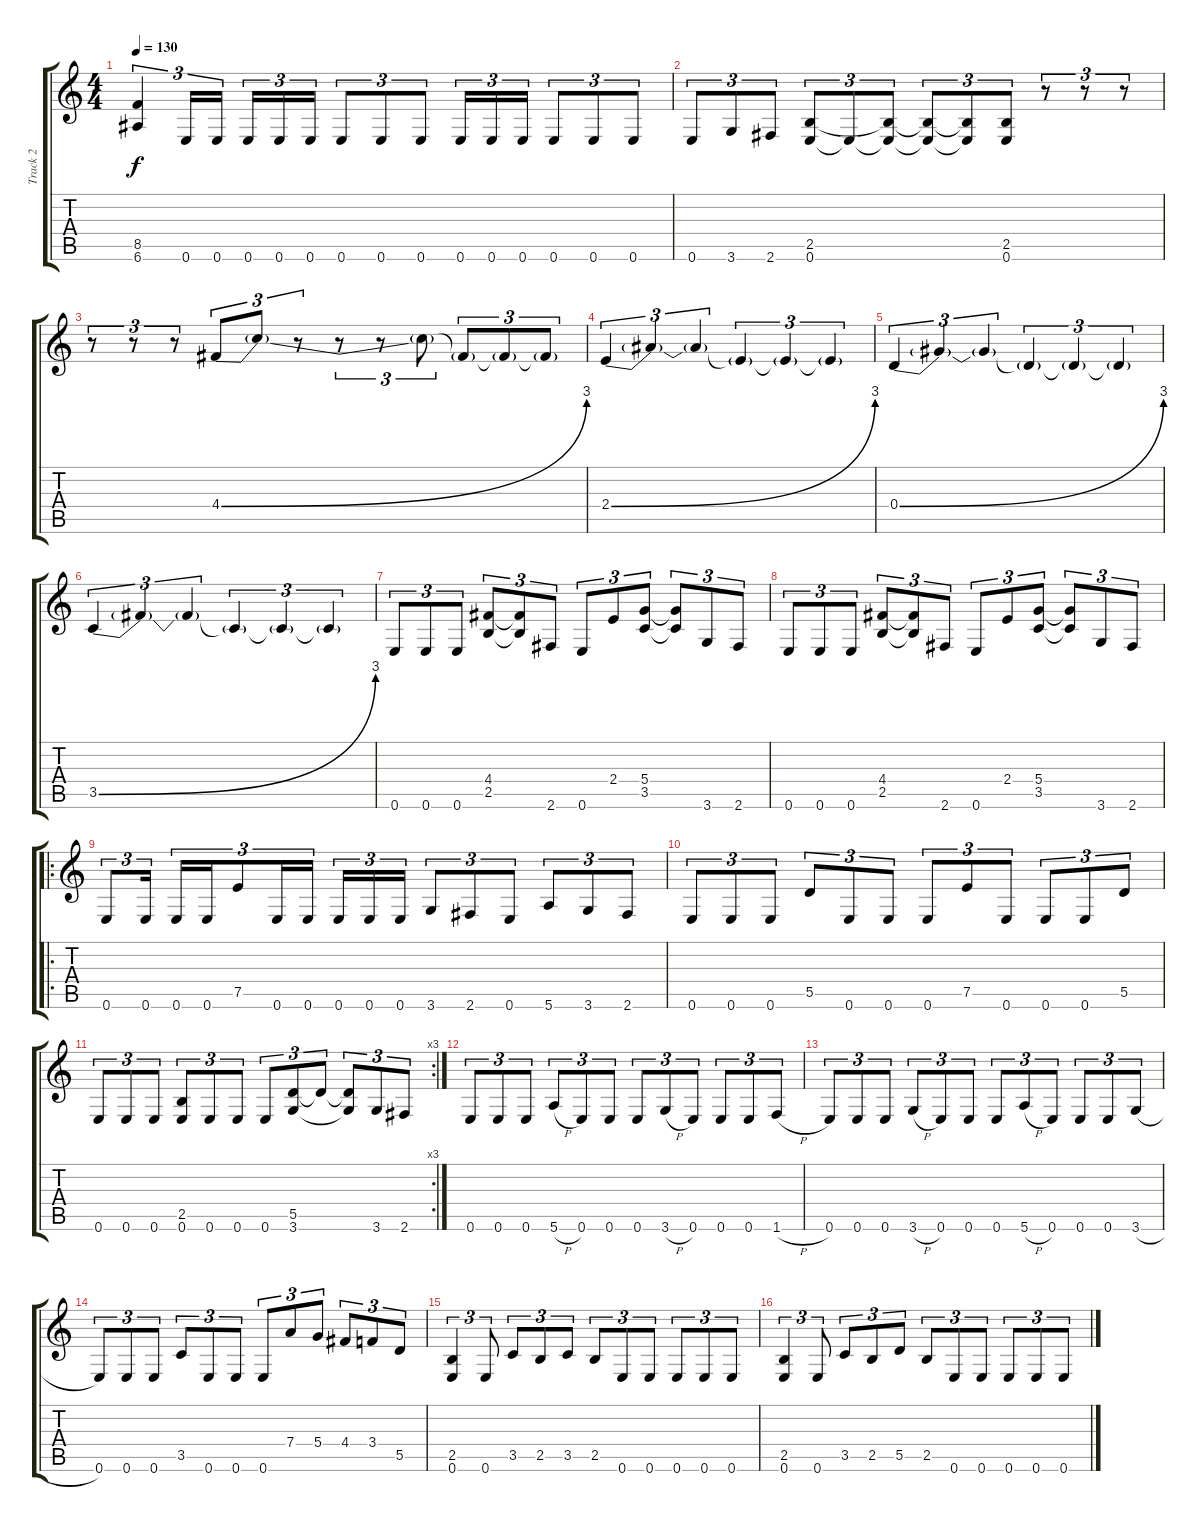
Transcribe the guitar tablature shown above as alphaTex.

\track ("Track 2" "Track 2") {instrument overdrivenguitar}
\staff {score tabs}
\tuning (E4 B3 G3 D3 A2 E2) {hide}
\ts (4 4)
\tempo 130
\clef g2
\ks c
(8.5 6.6).4{tu (3 2) dy f} 0.6.16{tu (3 2)} 0.6.16{tu (3 2)} 0.6.16{tu (3 2)} 0.6.16{tu (3 2)} 0.6.16{tu (3 2)} 0.6.8{tu (3 2)} 0.6.8{tu (3 2)} 0.6.8{tu (3 2)} 0.6.16{tu (3 2)} 0.6.16{tu (3 2)} 0.6.16{tu (3 2)} 0.6.8{tu (3 2)} 0.6.8{tu (3 2)} 0.6.8{tu (3 2)} |
0.6.8{tu (3 2)} 3.6.8{tu (3 2)} 2.6.8{tu (3 2)} (2.5 0.6).8{tu (3 2)} 0.6{t}.8{tu (3 2)} (2.5{t} 0.6{t}).8{tu (3 2)} (2.5{t} 0.6{t}).8{tu (3 2)} (2.5{t} 0.6{t}).8{tu (3 2)} (2.5 0.6).8{tu (3 2)} r.8{tu (3 2)} r.8{tu (3 2)} r.8{tu (3 2)} |
r.8{tu (3 2)} r.8{tu (3 2)} r.8{tu (3 2)} 4.4{be (bend 0 0 60 12)}.8{tu (3 2)} 4.4{t}.8{tu (3 2)} r.8{tu (3 2)} r.8{tu (3 2)} r.8{tu (3 2)} 4.4{t}.8{tu (3 2)} 4.4{t}.8{tu (3 2)} 4.4{t}.8{tu (3 2)} 4.4{t}.8{tu (3 2)} |
2.4{be (bend 0 0 60 12)}.4{tu (3 2)} 2.4{t}.4{tu (3 2)} 2.4{t}.4{tu (3 2)} 2.4{t}.4{tu (3 2)} 2.4{t}.4{tu (3 2)} 2.4{t}.4{tu (3 2)} |
0.4{be (bend 0 0 60 12)}.4{tu (3 2)} 0.4{t}.4{tu (3 2)} 0.4{t}.4{tu (3 2)} 0.4{t}.4{tu (3 2)} 0.4{t}.4{tu (3 2)} 0.4{t}.4{tu (3 2)} |
3.5{be (bend 0 0 60 12)}.4{tu (3 2)} 3.5{t}.4{tu (3 2)} 3.5{t}.4{tu (3 2)} 3.5{t}.4{tu (3 2)} 3.5{t}.4{tu (3 2)} 3.5{t}.4{tu (3 2)} |
0.6.8{tu (3 2)} 0.6.8{tu (3 2)} 0.6.8{tu (3 2)} (4.4 2.5).8{tu (3 2)} (4.4{t} 2.5{t}).8{tu (3 2)} 2.6.8{tu (3 2)} 0.6.8{tu (3 2)} 2.4.8{tu (3 2)} (5.4 3.5).8{tu (3 2)} (5.4{t} 3.5{t}).8{tu (3 2)} 3.6.8{tu (3 2)} 2.6.8{tu (3 2)} |
0.6.8{tu (3 2)} 0.6.8{tu (3 2)} 0.6.8{tu (3 2)} (4.4 2.5).8{tu (3 2)} (4.4{t} 2.5{t}).8{tu (3 2)} 2.6.8{tu (3 2)} 0.6.8{tu (3 2)} 2.4.8{tu (3 2)} (5.4 3.5).8{tu (3 2)} (5.4{t} 3.5{t}).8{tu (3 2)} 3.6.8{tu (3 2)} 2.6.8{tu (3 2)} |
\ro
0.6.8{tu (3 2) volume 14} 0.6.16{tu (3 2)} 0.6.16{tu (3 2)} 0.6.16{tu (3 2)} 7.5.8{tu (3 2)} 0.6.16{tu (3 2)} 0.6.16{tu (3 2)} 0.6.16{tu (3 2)} 0.6.16{tu (3 2)} 0.6.16{tu (3 2)} 3.6.8{tu (3 2)} 2.6.8{tu (3 2)} 0.6.8{tu (3 2)} 5.6.8{tu (3 2)} 3.6.8{tu (3 2)} 2.6.8{tu (3 2)} |
0.6.8{tu (3 2)} 0.6.8{tu (3 2)} 0.6.8{tu (3 2)} 5.5.8{tu (3 2)} 0.6.8{tu (3 2)} 0.6.8{tu (3 2)} 0.6.8{tu (3 2)} 7.5.8{tu (3 2)} 0.6.8{tu (3 2)} 0.6.8{tu (3 2)} 0.6.8{tu (3 2)} 5.5.8{tu (3 2)} |
\rc 3
0.6.8{tu (3 2)} 0.6.8{tu (3 2)} 0.6.8{tu (3 2)} (2.5 0.6).8{tu (3 2)} 0.6.8{tu (3 2)} 0.6.8{tu (3 2)} 0.6.8{tu (3 2)} (5.5 3.6).8{tu (3 2)} 5.5{t}.8{tu (3 2)} (5.5{t} 3.6{t}).8{tu (3 2)} 3.6.8{tu (3 2)} 2.6.8{tu (3 2)} |
0.6.8{tu (3 2)} 0.6.8{tu (3 2)} 0.6.8{tu (3 2)} 5.6{h}.8{tu (3 2)} 0.6.8{tu (3 2)} 0.6.8{tu (3 2)} 0.6.8{tu (3 2)} 3.6{h}.8{tu (3 2)} 0.6.8{tu (3 2)} 0.6.8{tu (3 2)} 0.6.8{tu (3 2)} 1.6{h}.8{tu (3 2)} |
0.6.8{tu (3 2)} 0.6.8{tu (3 2)} 0.6.8{tu (3 2)} 3.6{h}.8{tu (3 2)} 0.6.8{tu (3 2)} 0.6.8{tu (3 2)} 0.6.8{tu (3 2)} 5.6{h}.8{tu (3 2)} 0.6.8{tu (3 2)} 0.6.8{tu (3 2)} 0.6.8{tu (3 2)} 3.6{h}.8{tu (3 2)} |
0.6.8{tu (3 2)} 0.6.8{tu (3 2)} 0.6.8{tu (3 2)} 3.5.8{tu (3 2)} 0.6.8{tu (3 2)} 0.6.8{tu (3 2)} 0.6.8{tu (3 2)} 7.4.8{tu (3 2)} 5.4.8{tu (3 2)} 4.4.8{tu (3 2)} 3.4.8{tu (3 2)} 5.5.8{tu (3 2)} |
(2.5 0.6).4{tu (3 2)} 0.6.8{tu (3 2)} 3.5.8{tu (3 2)} 2.5.8{tu (3 2)} 3.5.8{tu (3 2)} 2.5.8{tu (3 2)} 0.6.8{tu (3 2)} 0.6.8{tu (3 2)} 0.6.8{tu (3 2)} 0.6.8{tu (3 2)} 0.6.8{tu (3 2)} |
(2.5 0.6).4{tu (3 2)} 0.6.8{tu (3 2)} 3.5.8{tu (3 2)} 2.5.8{tu (3 2)} 5.5.8{tu (3 2)} 2.5.8{tu (3 2)} 0.6.8{tu (3 2)} 0.6.8{tu (3 2)} 0.6.8{tu (3 2)} 0.6.8{tu (3 2)} 0.6.8{tu (3 2)}
